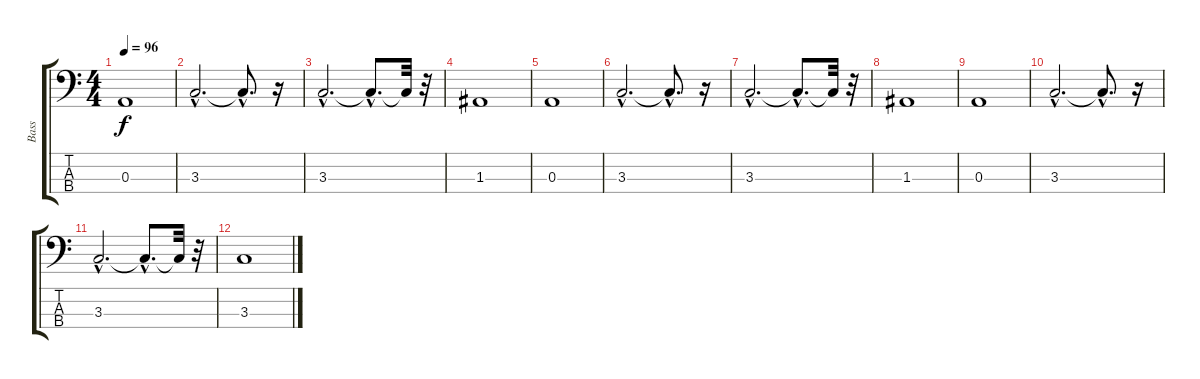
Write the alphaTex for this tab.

\track ("Bass" "Bass") {instrument fretlessbass}
\staff {score tabs}
\tuning (G2 D2 A1 E1) {hide}
\ts (4 4)
\tempo 96
\clef f4
\ks c
0.3.1{dy f} |
3.3{hac}.2{d} 3.3{hac t}.8{d} r.16 |
3.3{hac}.2{d} 3.3{hac t}.8{d} 3.3{t}.32 r.32 |
1.3.1 |
0.3.1 |
3.3{hac}.2{d} 3.3{hac t}.8{d} r.16 |
3.3{hac}.2{d} 3.3{hac t}.8{d} 3.3{t}.32 r.32 |
1.3.1 |
0.3.1 |
3.3{hac}.2{d} 3.3{hac t}.8{d} r.16 |
3.3{hac}.2{d} 3.3{hac t}.8{d} 3.3{t}.32 r.32 |
3.3.1
